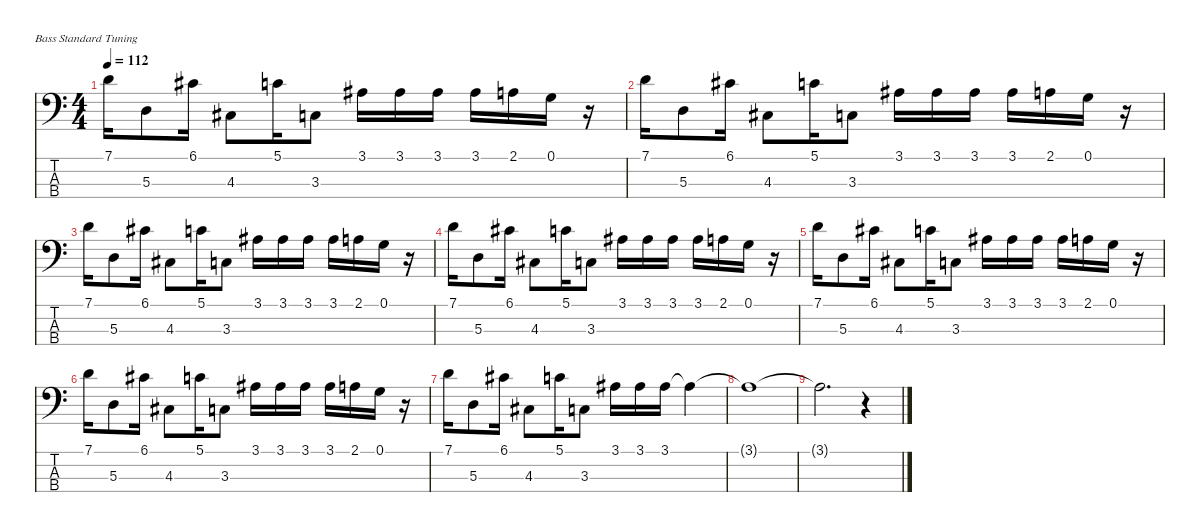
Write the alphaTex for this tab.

\hideDynamics
\bracketExtendMode nobrackets
\singleTrackTrackNamePolicy hidden
\multiTrackTrackNamePolicy hidden
\firstSystemTrackNameMode fullname
\firstSystemTrackNameOrientation horizontal
\otherSystemsTrackNameOrientation horizontal
\track ("Bass" "E-Bass") {defaultSystemsLayout 4 instrument electricbassfinger}
\staff {score tabs}
\tuning (G2 D2 A1 E1)
\ts (4 4)
\tempo 112
\clef f4
\ks c
7.1.16{dy f beam Down} 5.3.8{beam Down} 6.1{acc #}.16{beam Down} 4.3{acc #}.8{beam Down} 5.1.16{beam Down} 3.3.8{beam Down} 3.1{acc #}.16{beam Down} 3.1{acc #}.16{beam Down} 3.1{acc #}.16{beam Down} 3.1{acc #}.16{beam Down} 2.1.16{beam Down} 0.1.16{beam Down} r.16{beam Down} |
7.1.16{beam Down} 5.3.8{beam Down} 6.1{acc #}.16{beam Down} 4.3{acc #}.8{beam Down} 5.1.16{beam Down} 3.3.8{beam Down} 3.1{acc #}.16{beam Down} 3.1{acc #}.16{beam Down} 3.1{acc #}.16{beam Down} 3.1{acc #}.16{beam Down} 2.1.16{beam Down} 0.1.16{beam Down} r.16{beam Down} |
7.1.16{beam Down} 5.3.8{beam Down} 6.1{acc #}.16{beam Down} 4.3{acc #}.8{beam Down} 5.1.16{beam Down} 3.3.8{beam Down} 3.1{acc #}.16{beam Down} 3.1{acc #}.16{beam Down} 3.1{acc #}.16{beam Down} 3.1{acc #}.16{beam Down} 2.1.16{beam Down} 0.1.16{beam Down} r.16{beam Down} |
7.1.16{beam Down} 5.3.8{beam Down} 6.1{acc #}.16{beam Down} 4.3{acc #}.8{beam Down} 5.1.16{beam Down} 3.3.8{beam Down} 3.1{acc #}.16{beam Down} 3.1{acc #}.16{beam Down} 3.1{acc #}.16{beam Down} 3.1{acc #}.16{beam Down} 2.1.16{beam Down} 0.1.16{beam Down} r.16{beam Down} |
7.1.16{beam Down} 5.3.8{beam Down} 6.1{acc #}.16{beam Down} 4.3{acc #}.8{beam Down} 5.1.16{beam Down} 3.3.8{beam Down} 3.1{acc #}.16{beam Down} 3.1{acc #}.16{beam Down} 3.1{acc #}.16{beam Down} 3.1{acc #}.16{beam Down} 2.1.16{beam Down} 0.1.16{beam Down} r.16{beam Down} |
7.1.16{beam Down} 5.3.8{beam Down} 6.1{acc #}.16{beam Down} 4.3{acc #}.8{beam Down} 5.1.16{beam Down} 3.3.8{beam Down} 3.1{acc #}.16{beam Down} 3.1{acc #}.16{beam Down} 3.1{acc #}.16{beam Down} 3.1{acc #}.16{beam Down} 2.1.16{beam Down} 0.1.16{beam Down} r.16{beam Down} |
7.1.16{beam Down} 5.3.8{beam Down} 6.1{acc #}.16{beam Down} 4.3{acc #}.8{beam Down} 5.1.16{beam Down} 3.3.8{beam Down} 3.1{acc #}.16{beam Down} 3.1{acc #}.16{beam Down} 3.1{acc #}.16{beam Down} 3.1{t acc #}.4{beam Down} |
3.1{t acc #}.1{beam Down} |
3.1{t acc #}.2{d beam Down} r.4{beam Down}
